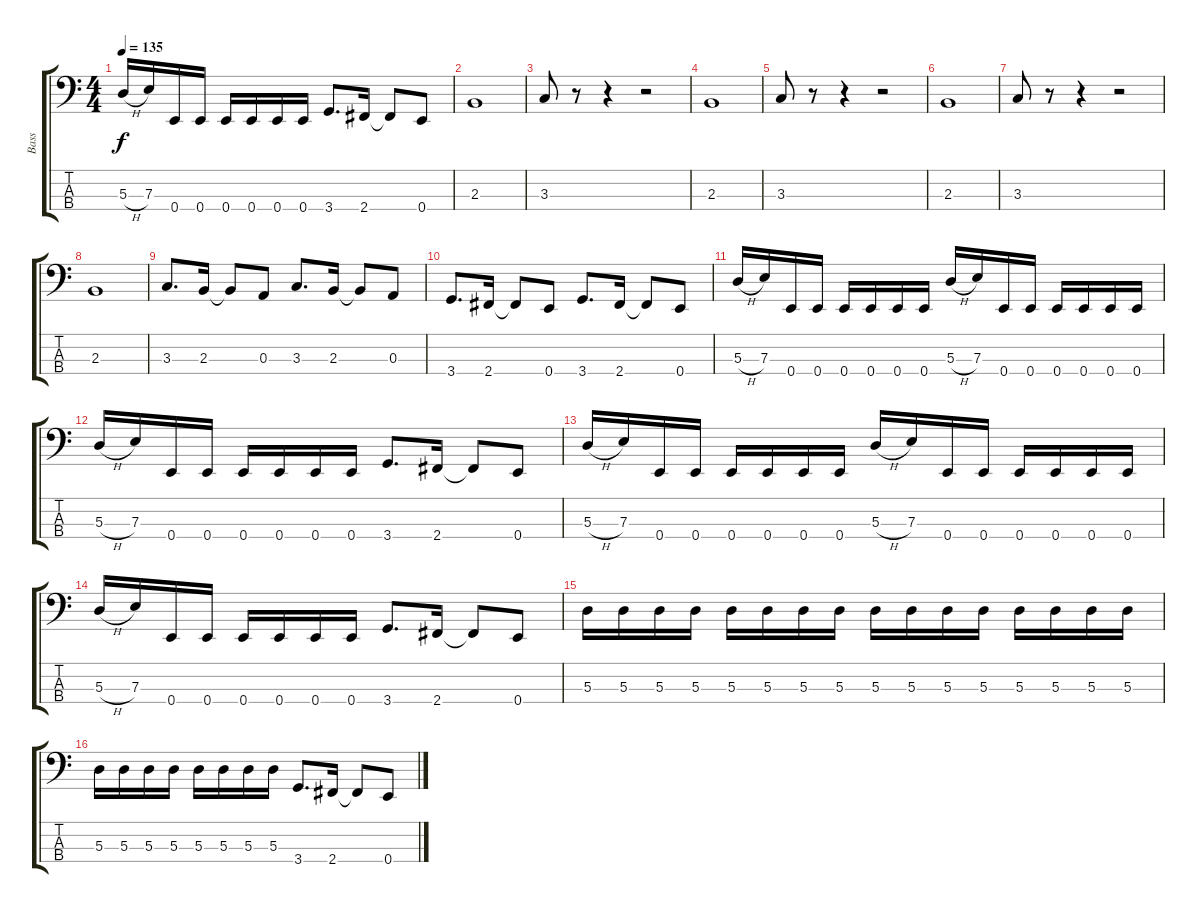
\track ("Bass" "Bass") {instrument electricbasspick}
\staff {score tabs}
\tuning (G2 D2 A1 E1) {hide}
\ts (4 4)
\tempo 135
\clef f4
\ks c
5.3{h}.16{dy f} 7.3.16 0.4.16 0.4.16 0.4.16 0.4.16 0.4.16 0.4.16 3.4.8{d} 2.4.16 2.4{t}.8 0.4.8 |
2.3.1 |
3.3.8 r.8 r.4 r.2 |
2.3.1 |
3.3.8 r.8 r.4 r.2 |
2.3.1 |
3.3.8 r.8 r.4 r.2 |
2.3.1 |
3.3.8{d} 2.3.16 2.3{t}.8 0.3.8 3.3.8{d} 2.3.16 2.3{t}.8 0.3.8 |
3.4.8{d} 2.4.16 2.4{t}.8 0.4.8 3.4.8{d} 2.4.16 2.4{t}.8 0.4.8 |
5.3{h}.16 7.3.16 0.4.16 0.4.16 0.4.16 0.4.16 0.4.16 0.4.16 5.3{h}.16 7.3.16 0.4.16 0.4.16 0.4.16 0.4.16 0.4.16 0.4.16 |
5.3{h}.16 7.3.16 0.4.16 0.4.16 0.4.16 0.4.16 0.4.16 0.4.16 3.4.8{d} 2.4.16 2.4{t}.8 0.4.8 |
5.3{h}.16 7.3.16 0.4.16 0.4.16 0.4.16 0.4.16 0.4.16 0.4.16 5.3{h}.16 7.3.16 0.4.16 0.4.16 0.4.16 0.4.16 0.4.16 0.4.16 |
5.3{h}.16 7.3.16 0.4.16 0.4.16 0.4.16 0.4.16 0.4.16 0.4.16 3.4.8{d} 2.4.16 2.4{t}.8 0.4.8 |
5.3.16 5.3.16 5.3.16 5.3.16 5.3.16 5.3.16 5.3.16 5.3.16 5.3.16 5.3.16 5.3.16 5.3.16 5.3.16 5.3.16 5.3.16 5.3.16 |
5.3.16 5.3.16 5.3.16 5.3.16 5.3.16 5.3.16 5.3.16 5.3.16 3.4.8{d} 2.4.16 2.4{t}.8 0.4.8
